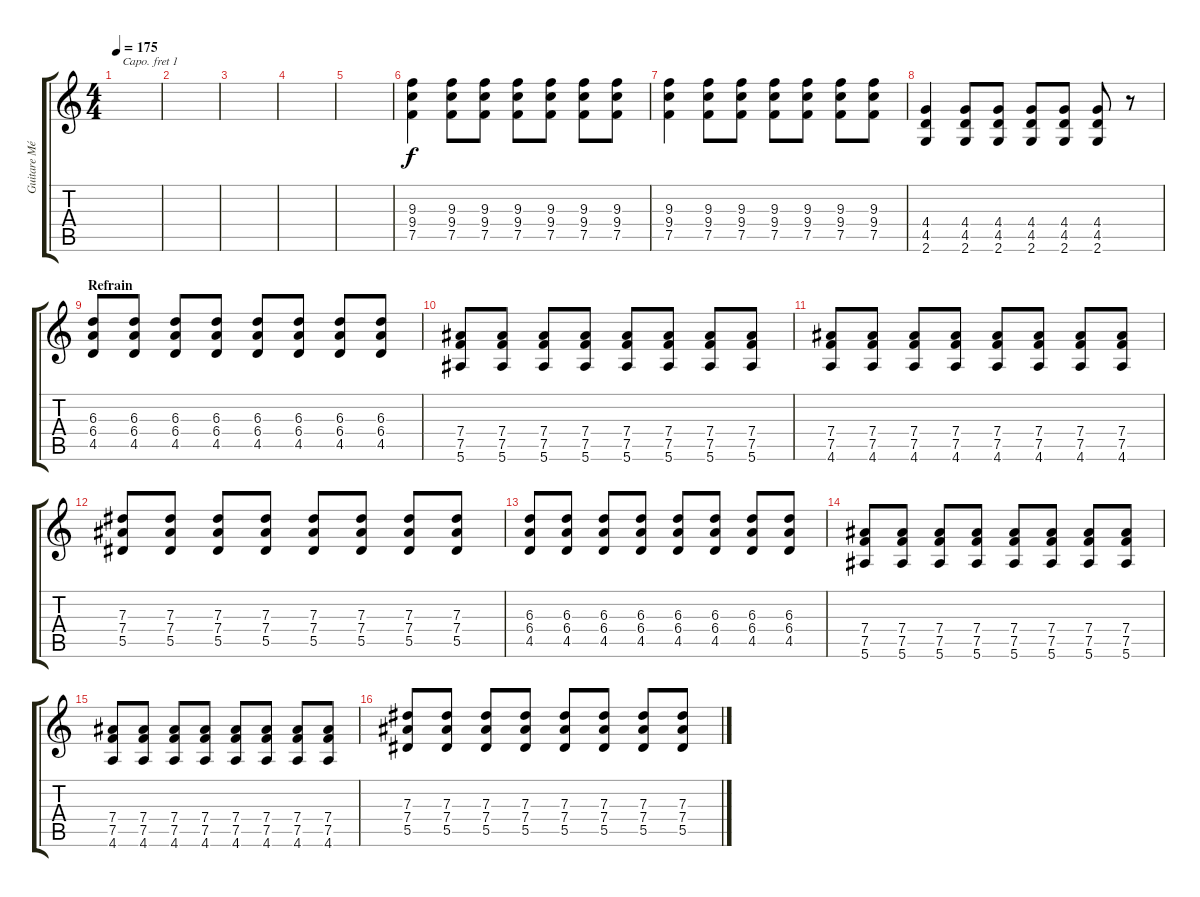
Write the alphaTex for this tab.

\track ("Guitare Mélodique" "Guitare Mé") {instrument overdrivenguitar}
\staff {score tabs}
\capo 1
\tuning (E4 B3 G3 D3 A2 E2) {hide}
\ts (4 4)
\tempo 175
\clef g2
\ks c
|
|
|
|
|
(9.3 9.4 7.5).4 (9.3 9.4 7.5).8 (9.3 9.4 7.5).8 (9.3 9.4 7.5).8 (9.3 9.4 7.5).8 (9.3 9.4 7.5).8 (9.3 9.4 7.5).8 |
(9.3 9.4 7.5).4 (9.3 9.4 7.5).8 (9.3 9.4 7.5).8 (9.3 9.4 7.5).8 (9.3 9.4 7.5).8 (9.3 9.4 7.5).8 (9.3 9.4 7.5).8 |
(4.4 4.5 2.6).4 (4.4 4.5 2.6).8 (4.4 4.5 2.6).8 (4.4 4.5 2.6).8 (4.4 4.5 2.6).8 (4.4 4.5 2.6).8 r.8 |
\section ("" "Refrain")
(6.3 6.4 4.5).8 (6.3 6.4 4.5).8 (6.3 6.4 4.5).8 (6.3 6.4 4.5).8 (6.3 6.4 4.5).8 (6.3 6.4 4.5).8 (6.3 6.4 4.5).8 (6.3 6.4 4.5).8 |
(7.4 7.5 5.6).8 (7.4 7.5 5.6).8 (7.4 7.5 5.6).8 (7.4 7.5 5.6).8 (7.4 7.5 5.6).8 (7.4 7.5 5.6).8 (7.4 7.5 5.6).8 (7.4 7.5 5.6).8 |
(7.4 7.5 4.6).8 (7.4 7.5 4.6).8 (7.4 7.5 4.6).8 (7.4 7.5 4.6).8 (7.4 7.5 4.6).8 (7.4 7.5 4.6).8 (7.4 7.5 4.6).8 (7.4 7.5 4.6).8 |
(7.3 7.4 5.5).8 (7.3 7.4 5.5).8 (7.3 7.4 5.5).8 (7.3 7.4 5.5).8 (7.3 7.4 5.5).8 (7.3 7.4 5.5).8 (7.3 7.4 5.5).8 (7.3 7.4 5.5).8 |
(6.3 6.4 4.5).8 (6.3 6.4 4.5).8 (6.3 6.4 4.5).8 (6.3 6.4 4.5).8 (6.3 6.4 4.5).8 (6.3 6.4 4.5).8 (6.3 6.4 4.5).8 (6.3 6.4 4.5).8 |
(7.4 7.5 5.6).8 (7.4 7.5 5.6).8 (7.4 7.5 5.6).8 (7.4 7.5 5.6).8 (7.4 7.5 5.6).8 (7.4 7.5 5.6).8 (7.4 7.5 5.6).8 (7.4 7.5 5.6).8 |
(7.4 7.5 4.6).8 (7.4 7.5 4.6).8 (7.4 7.5 4.6).8 (7.4 7.5 4.6).8 (7.4 7.5 4.6).8 (7.4 7.5 4.6).8 (7.4 7.5 4.6).8 (7.4 7.5 4.6).8 |
(7.3 7.4 5.5).8 (7.3 7.4 5.5).8 (7.3 7.4 5.5).8 (7.3 7.4 5.5).8 (7.3 7.4 5.5).8 (7.3 7.4 5.5).8 (7.3 7.4 5.5).8 (7.3 7.4 5.5).8
